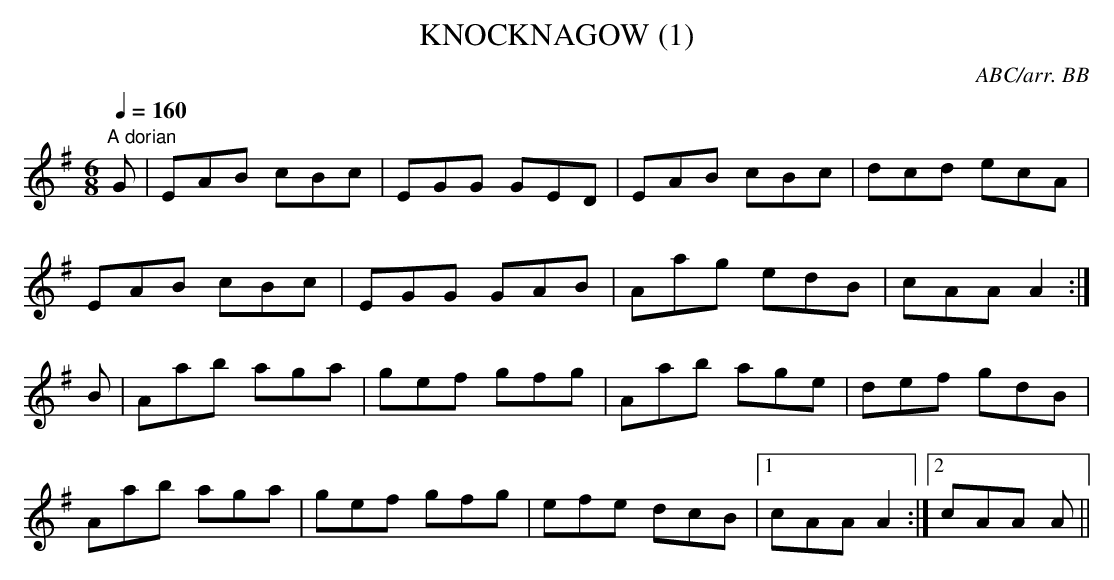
X:1
T:KNOCKNAGOW (1)
C:ABC/arr. BB
Q:1/4=160
L:1/8
M:6/8
K:G
"A dorian"
G|EAB cBc|EGG GED|EAB cBc|dcd ecA|
EAB cBc|EGG GAB|Aag edB|cAA A2 :|
B|Aab aga|gef gfg|Aab age|def gdB|
Aab aga|gef gfg|efe dcB|1 cAA A2 :|\
[2 cAA A ||
